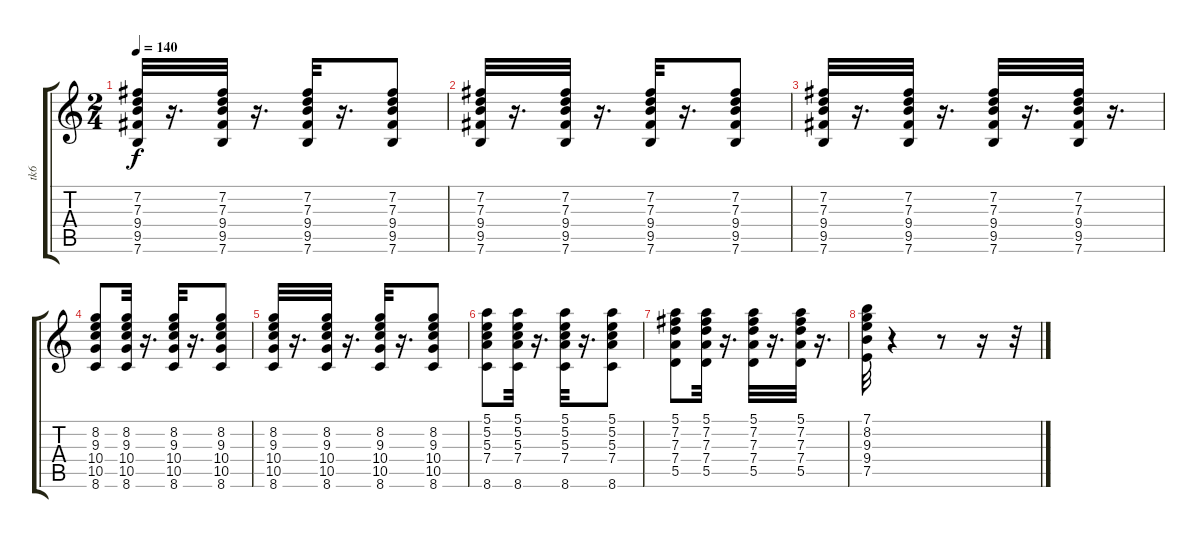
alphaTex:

\track ("tk6" "tk6") {instrument acousticguitarsteel}
\staff {score tabs}
\tuning (E4 B3 G3 D3 A2 E2) {hide}
\ts (2 4)
\tempo 140
\clef g2
\ks c
(7.2 7.3 9.4 9.5 7.6).32{dy f} r.16{d} (7.2 7.3 9.4 9.5 7.6).32 r.16{d} (7.2 7.3 9.4 9.5 7.6).32 r.16{d} (7.2 7.3 9.4 9.5 7.6).8 |
(7.2 7.3 9.4 9.5 7.6).32 r.16{d} (7.2 7.3 9.4 9.5 7.6).32 r.16{d} (7.2 7.3 9.4 9.5 7.6).32 r.16{d} (7.2 7.3 9.4 9.5 7.6).8 |
(7.2 7.3 9.4 9.5 7.6).32 r.16{d} (7.2 7.3 9.4 9.5 7.6).32 r.16{d} (7.2 7.3 9.4 9.5 7.6).32 r.16{d} (7.2 7.3 9.4 9.5 7.6).32 r.16{d} |
(8.2 9.3 10.4 10.5 8.6).8 (8.2 9.3 10.4 10.5 8.6).32 r.16{d} (8.2 9.3 10.4 10.5 8.6).32 r.16{d} (8.2 9.3 10.4 10.5 8.6).8 |
(8.2 9.3 10.4 10.5 8.6).32 r.16{d} (8.2 9.3 10.4 10.5 8.6).32 r.16{d} (8.2 9.3 10.4 10.5 8.6).32 r.16{d} (8.2 9.3 10.4 10.5 8.6).8 |
(5.1 5.2 5.3 7.4 8.6).8 (5.1 5.2 5.3 7.4 8.6).32 r.16{d} (5.1 5.2 5.3 7.4 8.6).32 r.16{d} (5.1 5.2 5.3 7.4 8.6).8 |
(5.1 7.2 7.3 7.4 5.5).8 (5.1 7.2 7.3 7.4 5.5).32 r.16{d} (5.1 7.2 7.3 7.4 5.5).32 r.16{d} (5.1 7.2 7.3 7.4 5.5).32 r.16{d} |
(7.1 8.2 9.3 9.4 7.5).32 r.4 r.8 r.16 r.32
